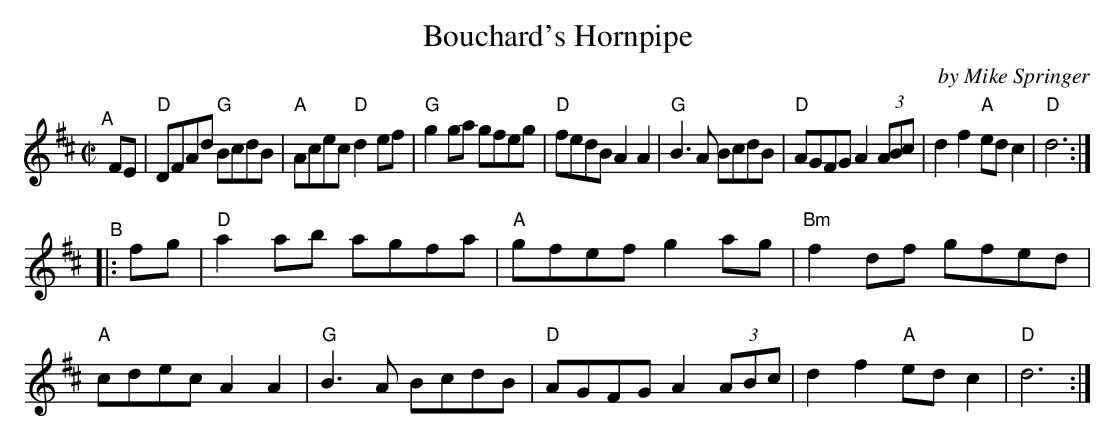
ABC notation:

X:1
T: Bouchard's Hornpipe
C: by Mike Springer
M: C|
L: 1/8
K: D
"^A"[|] FE |\
"D"DFAd "G"BcdB | "A"Acec "D"d2ef | "G"g2ga gfeg | "D"fedB A2A2 |\
"G"B3A BcdB | "D"AGFG A2 (3ABc | d2f2 "A"edc2 | "D"d6 :|
"^B"|: fg |\
"D"a2ab agfa | "A"gfef g2ag | "Bm"f2df gfed | "A"cdec A2A2 |\
"G"B3A BcdB | "D"AGFG A2 (3ABc | d2f2 "A"edc2 | "D"d6 :|
